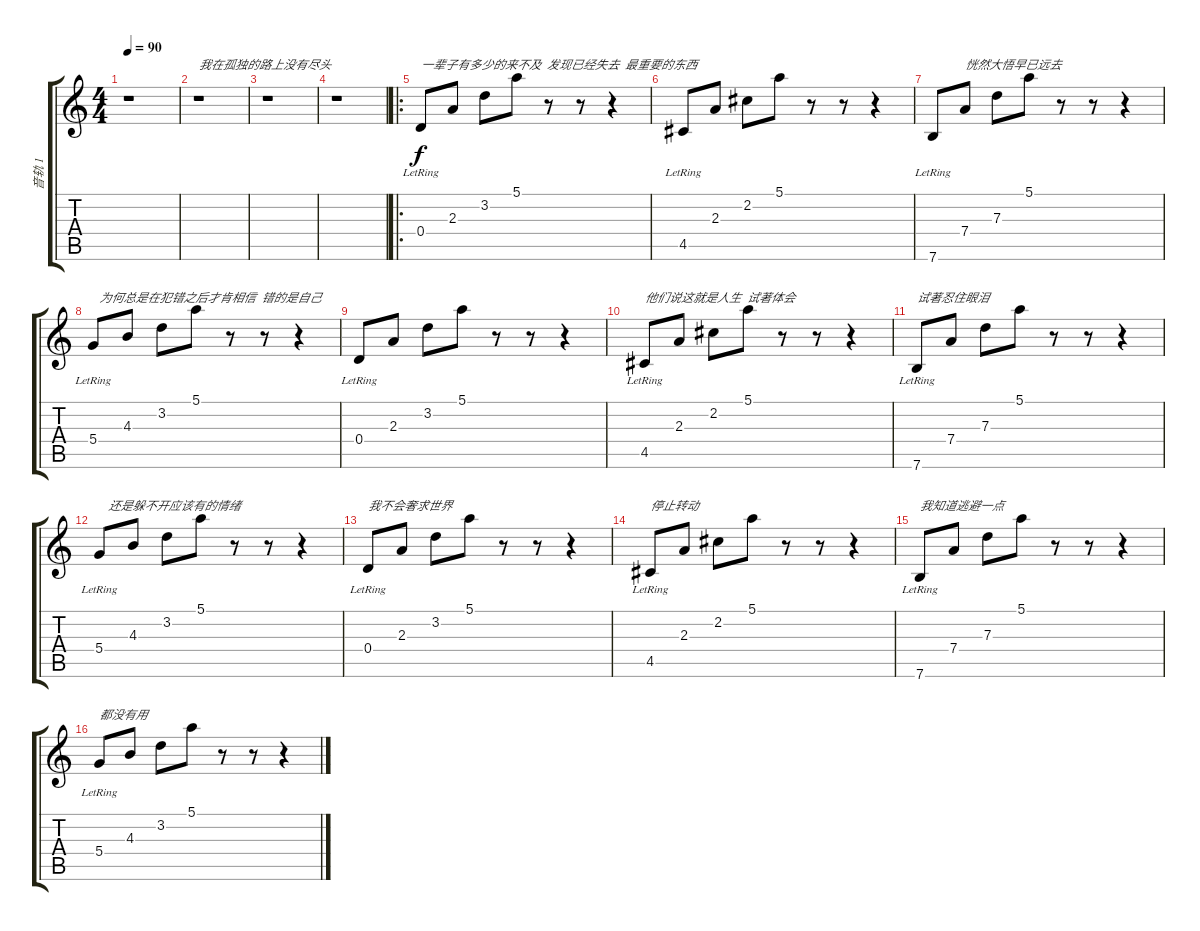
\track ("音轨 1" "音轨 1") {instrument acousticguitarsteel}
\staff {score tabs}
\tuning (E4 B3 G3 D3 A2 E2) {hide}
\ts (4 4)
\tempo 90
\clef g2
\ks c
r.1{dy f instrument acousticguitarsteel} |
r.1{txt "我在孤独的路上没有尽头"} |
r.1 |
r.1 |
\ro
0.4{lr}.8{txt "一辈子有多少的来不及  发现已经失去  最重要的东西"} 2.3.8 3.2.8 5.1.8 r.8 r.8 r.4 |
4.5{lr}.8 2.3.8 2.2.8 5.1.8 r.8 r.8 r.4 |
7.6{lr}.8 7.4.8{txt "恍然大悟早已远去"} 7.3.8 5.1.8 r.8 r.8 r.4 |
5.4{lr}.8{txt "  为何总是在犯错之后才肯相信  错的是自己"} 4.3.8 3.2.8 5.1.8 r.8 r.8 r.4 |
0.4{lr}.8 2.3.8 3.2.8 5.1.8 r.8 r.8 r.4 |
4.5{lr}.8{txt "他们说这就是人生  试著体会"} 2.3.8 2.2.8 5.1.8 r.8 r.8 r.4 |
7.6{lr}.8{txt "试著忍住眼泪"} 7.4.8 7.3.8 5.1.8 r.8 r.8 r.4 |
5.4{lr}.8{txt "   还是躲不开应该有的情绪"} 4.3.8 3.2.8 5.1.8 r.8 r.8 r.4 |
0.4{lr}.8{txt "我不会奢求世界"} 2.3.8 3.2.8 5.1.8 r.8 r.8 r.4 |
4.5{lr}.8{txt "停止转动   "} 2.3.8 2.2.8 5.1.8 r.8 r.8 r.4 |
7.6{lr}.8{txt "我知道逃避一点"} 7.4.8 7.3.8 5.1.8 r.8 r.8 r.4 |
5.4{lr}.8{txt "都没有用"} 4.3.8 3.2.8 5.1.8 r.8 r.8 r.4
